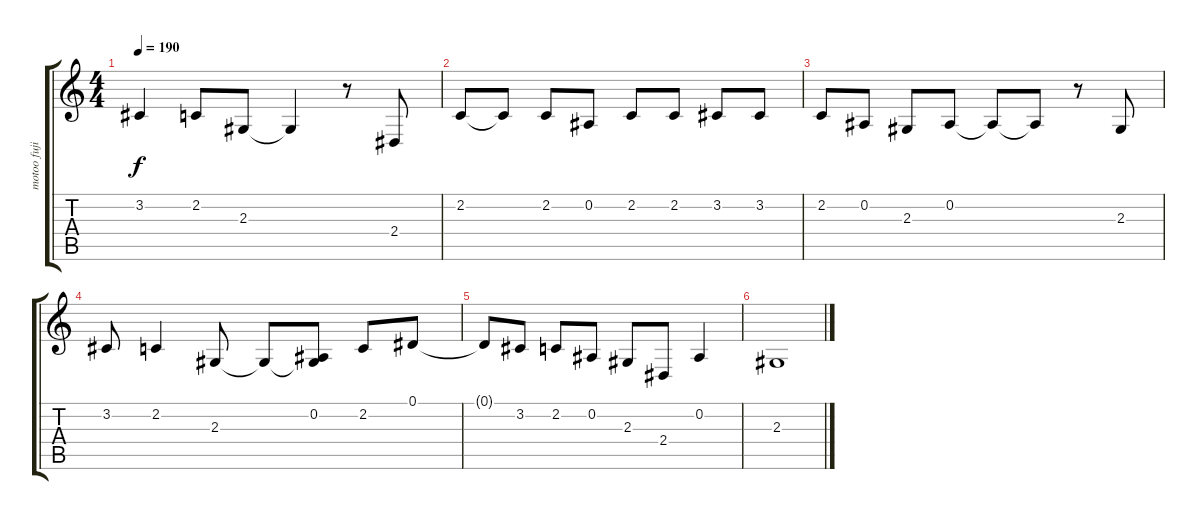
\track ("motoo fujiwara" "motoo fuji") {instrument sopranosax}
\staff {score tabs}
\tuning (Eb4 Bb3 Gb3 Db3 Ab2 Eb2) {hide}
\ts (4 4)
\tempo 190
\clef g2
\ks c
3.2{t}.4{dy f} 2.2.8 2.3.8 2.3{t}.4 r.8 2.4.8 |
2.2.8 2.2{t}.8 2.2.8 0.2.8 2.2.8 2.2.8 3.2.8 3.2.8 |
2.2.8 0.2.8 2.3.8 0.2.8 0.2{t}.8 0.2{t}.8 r.8 2.3.8 |
3.2.8 2.2.4 2.3.8 2.3{t}.8 (0.2 2.3{t}).8 2.2.8 0.1.8 |
0.1{t}.8 3.2.8 2.2.8 0.2.8 2.3.8 2.4.8 0.2.4 |
2.3.1
